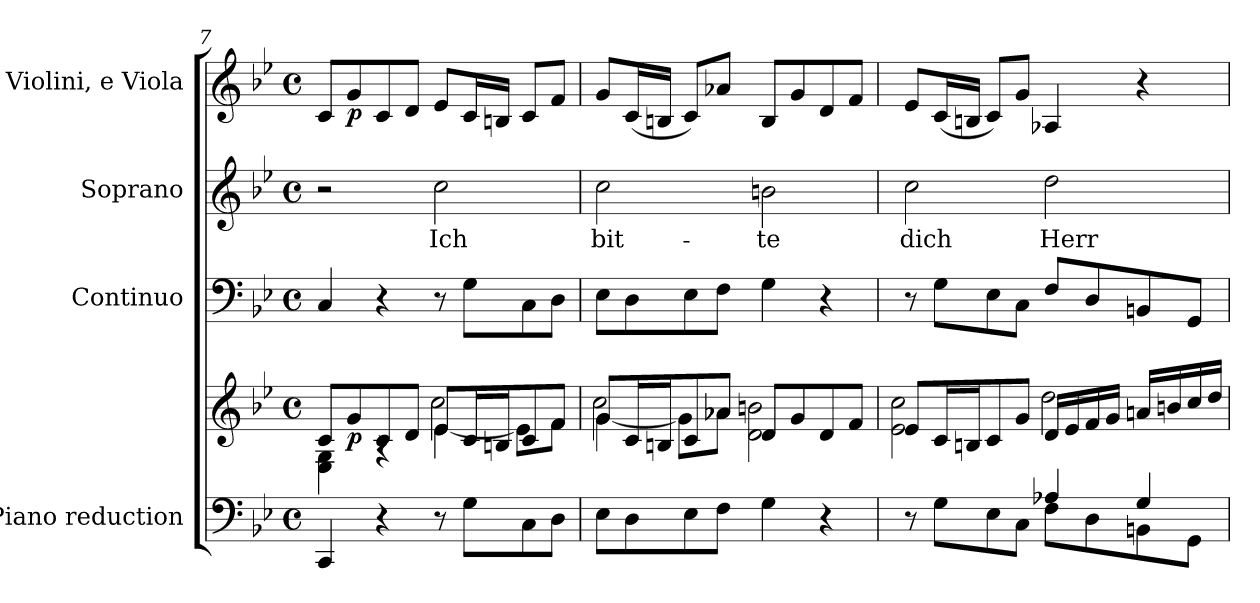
**kern	**kern	**dynam	**kern	**kern	**text	**kern	**dynam
*part4	*part4	*part4	*part3	*part2	*part2	*part1	*part1
*staff5	*staff4	*staff4/5	*staff3	*staff2	*staff2	*staff1	*staff1
*I"Piano reduction	*	*	*I"Continuo	*I"Soprano	*	*I"Violini, e Viola	*
*I'Pno	*	*	*	*	*	*	*
*clefF4	*clefG2	*	*clefF4	*clefG2	*	*clefG2	*
*k[b-e-]	*k[b-e-]	*	*k[b-e-]	*k[b-e-]	*	*k[b-e-]	*
*M4/4	*M4/4	*	*M4/4	*M4/4	*	*M4/4	*
*met(c)	*met(c)	*	*met(c)	*met(c)	*	*met(c)	*
=7	=7	=7	=7	=7	=7	=7	=7
*	*^	*	*	*	*	*	*
*	*	*^	*	*	*	*	*	*
4CC/	8c/L	4E-\ 4G\	2ryy	.	4C/	2r	.	8c/L	.
!	!	!	!	!LO:DY:b	!	!	!	!	!LO:DY:b
.	8g/	.	.	p	.	.	.	8g/	p
4r	8c/	4rA	.	.	4r	.	.	8c/	.
.	8d/J	.	.	.	.	.	.	8d/J	.
!	!	!	!	!	!	!	!LO:LY:b	!	!
8r	8e-/L	[4e-\	2cc\	.	8r	2cc\	Ich	8e-/L	.
8G\L	16c/L	.	.	.	8G\L	.	.	16c/L	.
.	16Bn/J	.	.	.	.	.	.	16Bn/JJ	.
8C\	8c/	8e-\L]	.	.	8C\	.	.	8c/L	.
8D\J	8f/J	8f\J	.	.	8D\J	.	.	8f/J	.
=8	=8	=8	=8	=8	=8	=8	=8	=8	=8
!	!	!	!	!	!	!	!LO:LY:b	!	!
8E-\L	8g/L	[4g\	2cc\	.	8E-\L	2cc\	bit-	8g/L	.
8D\	16c/L	.	.	.	8D\	.	.	(<16c/L	.
.	16Bn/J	.	.	.	.	.	.	16Bn/JJ	.
8E-\	8c/	8g\L]	.	.	8E-\	.	.	8c/L)	.
8F\J	8a-X/J	8a-\J	.	.	8F\J	.	.	8a-X/J	.
!	!	!	!	!	!	!	!LO:LY:b	!	!
4G\	8d/L	2d\ 2bn\	2ryy	.	4G\	2bn\	-te	8B/L	.
.	8g/	.	.	.	.	.	.	8g/	.
4r	8d/	.	.	.	4r	.	.	8d/	.
.	8f/J	.	.	.	.	.	.	8f/J	.
*	*	*v	*v	*	*	*	*	*	*
!!LO:LB:g=z
=9	=9	=9	=9	=9	=9	=9	=9	=9
*^	*	*	*	*	*	*	*	*
!	!	!	!	!	!	!	!LO:LY:b	!	!
8r	8ryy	8e-/L	2e-\ 2cc\	.	8r	2cc\	dich	8e-/L	.
8ryy	8G\L	16c/L	.	.	8G\L	.	.	(<16c/L	.
.	.	16Bn/J	.	.	.	.	.	16Bn/JJ	.
4ryy	8E-\	8c/	.	.	8E-\	.	.	8c/L)	.
.	8C\J	8g/J	.	.	8C\J	.	.	8g/J	.
!	!	!	!	!	!	!	!LO:LY:b	!	!
4A-X/	8F\L	16d/LL	2dd\	.	8F/L	2dd\	Herr	4A-X/	.
.	.	16e-/	.	.	.	.	.	.	.
.	8D\	16f/	.	.	8D/	.	.	.	.
.	.	16g/JJ	.	.	.	.	.	.	.
4G/	8BBn\	16an/LL	.	.	8BBn/	.	.	4r	.
.	.	16bn/	.	.	.	.	.	.	.
.	8GG\J	16cc/	.	.	8GG/J	.	.	.	.
.	.	16dd/JJ	.	.	.	.	.	.	.
*v	*v	*	*	*	*	*	*	*	*
*	*v	*v	*	*	*	*	*	*
=	=	=	=	=	=	=	=
*-	*-	*-	*-	*-	*-	*-	*-
